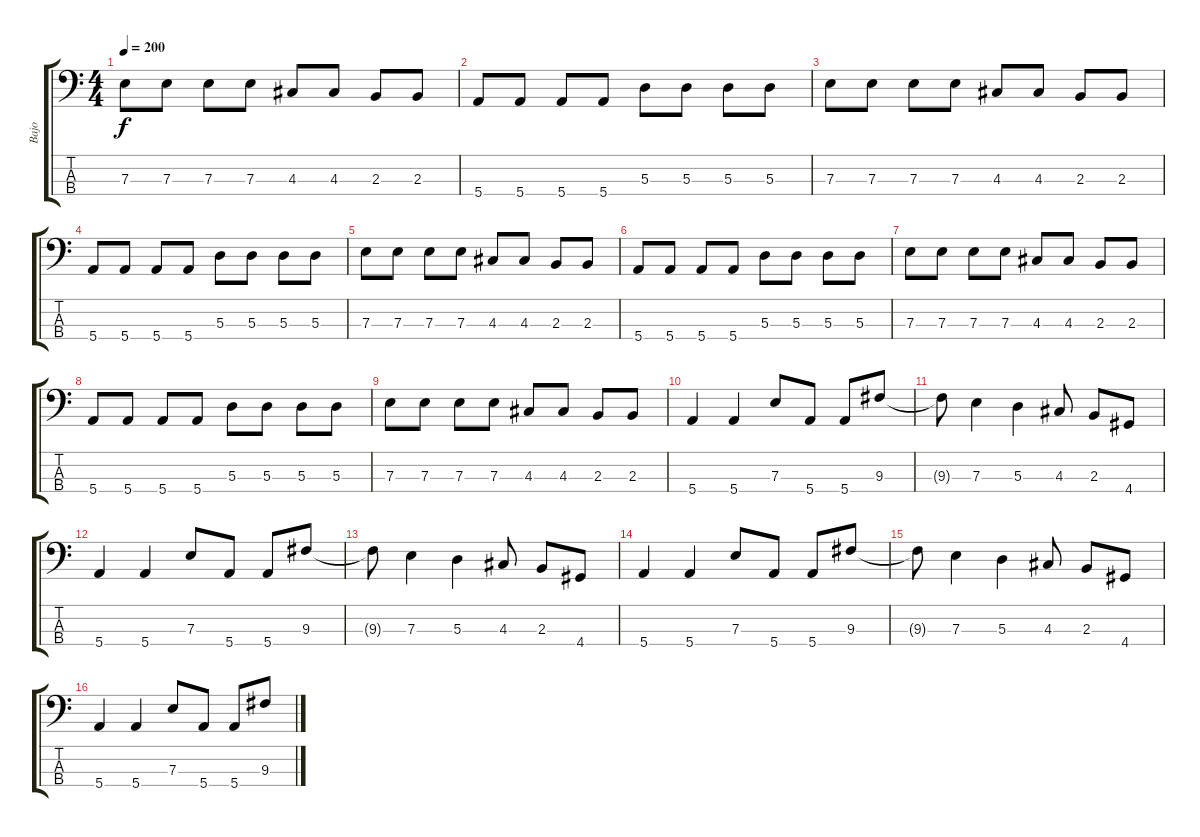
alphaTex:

\track ("Bajo" "Bajo") {instrument electricbasspick}
\staff {score tabs}
\tuning (G2 D2 A1 E1) {hide}
\ts (4 4)
\tempo 200
\clef f4
\ks c
7.3.8{dy f} 7.3.8 7.3.8 7.3.8 4.3.8 4.3.8 2.3.8 2.3.8 |
5.4.8 5.4.8 5.4.8 5.4.8 5.3.8 5.3.8 5.3.8 5.3.8 |
7.3.8 7.3.8 7.3.8 7.3.8 4.3.8 4.3.8 2.3.8 2.3.8 |
5.4.8 5.4.8 5.4.8 5.4.8 5.3.8 5.3.8 5.3.8 5.3.8 |
7.3.8 7.3.8 7.3.8 7.3.8 4.3.8 4.3.8 2.3.8 2.3.8 |
5.4.8 5.4.8 5.4.8 5.4.8 5.3.8 5.3.8 5.3.8 5.3.8 |
7.3.8 7.3.8 7.3.8 7.3.8 4.3.8 4.3.8 2.3.8 2.3.8 |
5.4.8 5.4.8 5.4.8 5.4.8 5.3.8 5.3.8 5.3.8 5.3.8 |
7.3.8 7.3.8 7.3.8 7.3.8 4.3.8 4.3.8 2.3.8 2.3.8 |
5.4.4 5.4.4 7.3.8 5.4.8 5.4.8 9.3.8 |
9.3{t}.8 7.3.4 5.3.4 4.3.8 2.3.8 4.4.8 |
5.4.4 5.4.4 7.3.8 5.4.8 5.4.8 9.3.8 |
9.3{t}.8 7.3.4 5.3.4 4.3.8 2.3.8 4.4.8 |
5.4.4 5.4.4 7.3.8 5.4.8 5.4.8 9.3.8 |
9.3{t}.8 7.3.4 5.3.4 4.3.8 2.3.8 4.4.8 |
5.4.4 5.4.4 7.3.8 5.4.8 5.4.8 9.3.8
